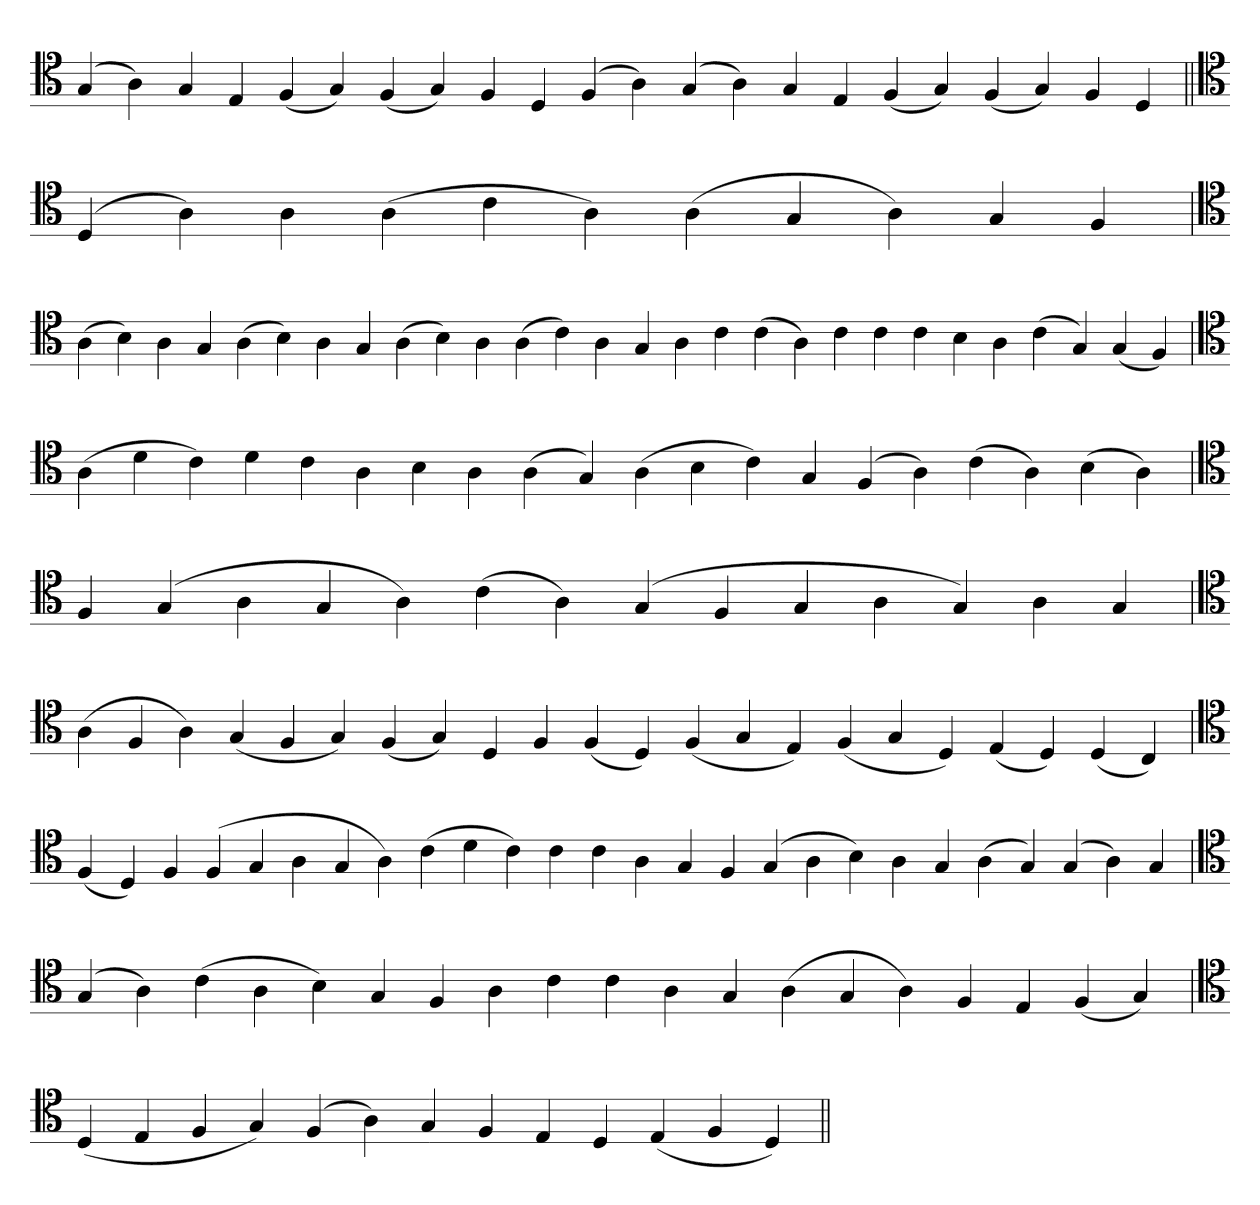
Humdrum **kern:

**kern
*part1
*staff1
*clefC4
=
(4G
4A)
4G
4E
(4F
4G)
(4F
4G)
4F
4D
(4F
4A)
(4G
4A)
4G
4E
(4F
4G)
(4F
4G)
4F
4D
=||
*clefC4
(4D
4A)
4A
(4A
4c
4A)
(4A
4G
4A)
4G
4F
=`
*clefC4
(4A
4B)
4A
4G
(4A
4B)
4A
4G
(4A
4B)
4A
(4A
4c)
4A
4G
4A
4c
(4c
4A)
4c
4c
4c
4B
4A
(4c
4G)
(4G
4F)
='
*clefC4
(4A
4d
4c)
4d
4c
4A
4B
4A
(4A
4G)
(4A
4B
4c)
4G
(4F
4A)
(4c
4A)
(4B
4A)
=
*clefC4
4F
(4G
4A
4G
4A)
(4c
4A)
(4G
4F
4G
4A
4G)
4A
4G
=`
*clefC4
(4A
4F
4A)
(4G
4F
4G)
(4F
4G)
4D
4F
(4F
4D)
(4F
4G
4E)
(4F
4G
4D)
(4E
4D)
(4D
4C)
=
*clefC4
(4F
4D)
4F
(4F
4G
4A
4G
4A)
(4c
4d
4c)
4c
4c
4A
4G
4F
(4G
4A
4B)
4A
4G
(4A
4G)
(4G
4A)
4G
=`
*clefC4
(4G
4A)
(4c
4A
4B)
4G
4F
4A
4c
4c
4A
4G
(4A
4G
4A)
4F
4E
(4F
4G)
=`
*clefC4
(4D
4E
4F
4G)
(4F
4A)
4G
4F
4E
4D
(4E
4F
4D)
=||
*-
